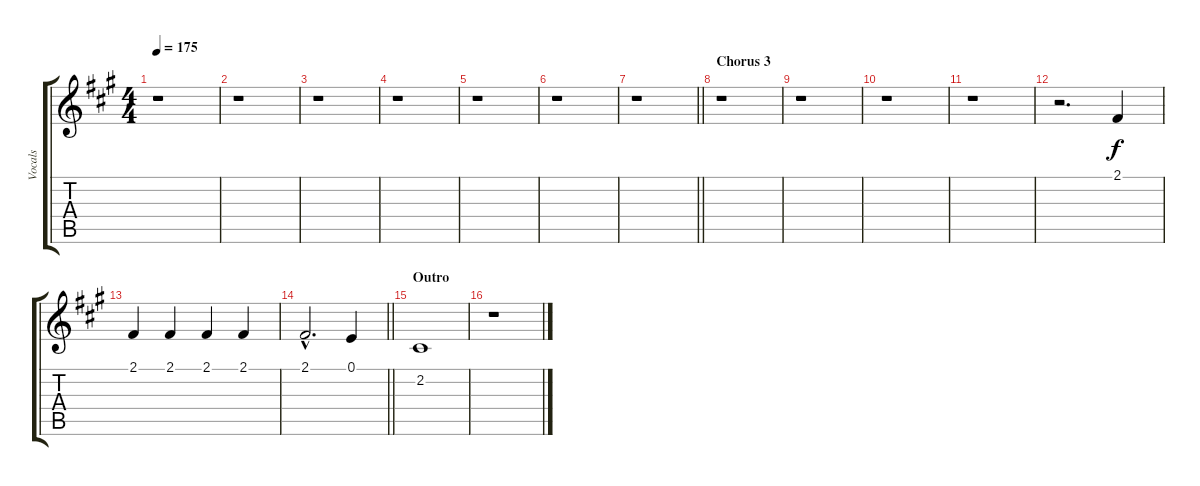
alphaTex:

\track ("Vocals" "Vocals") {instrument clarinet}
\staff {score tabs}
\tuning (E4 B3 G3 D3 A2 E2) {hide}
\ts (4 4)
\tempo 175
\clef g2
\ks f#minor
r.1{dy f} |
r.1 |
r.1 |
r.1 |
r.1 |
r.1 |
\barLineRight lightlight
r.1 |
\section ("" "Chorus 3")
r.1 |
r.1 |
r.1 |
r.1 |
r.2{d} 2.1.4 |
2.1.4 2.1.4 2.1.4 2.1.4 |
\barLineRight lightlight
2.1{hac}.2{d} 0.1.4 |
\section ("" "Outro")
2.2.1 |
r.1
